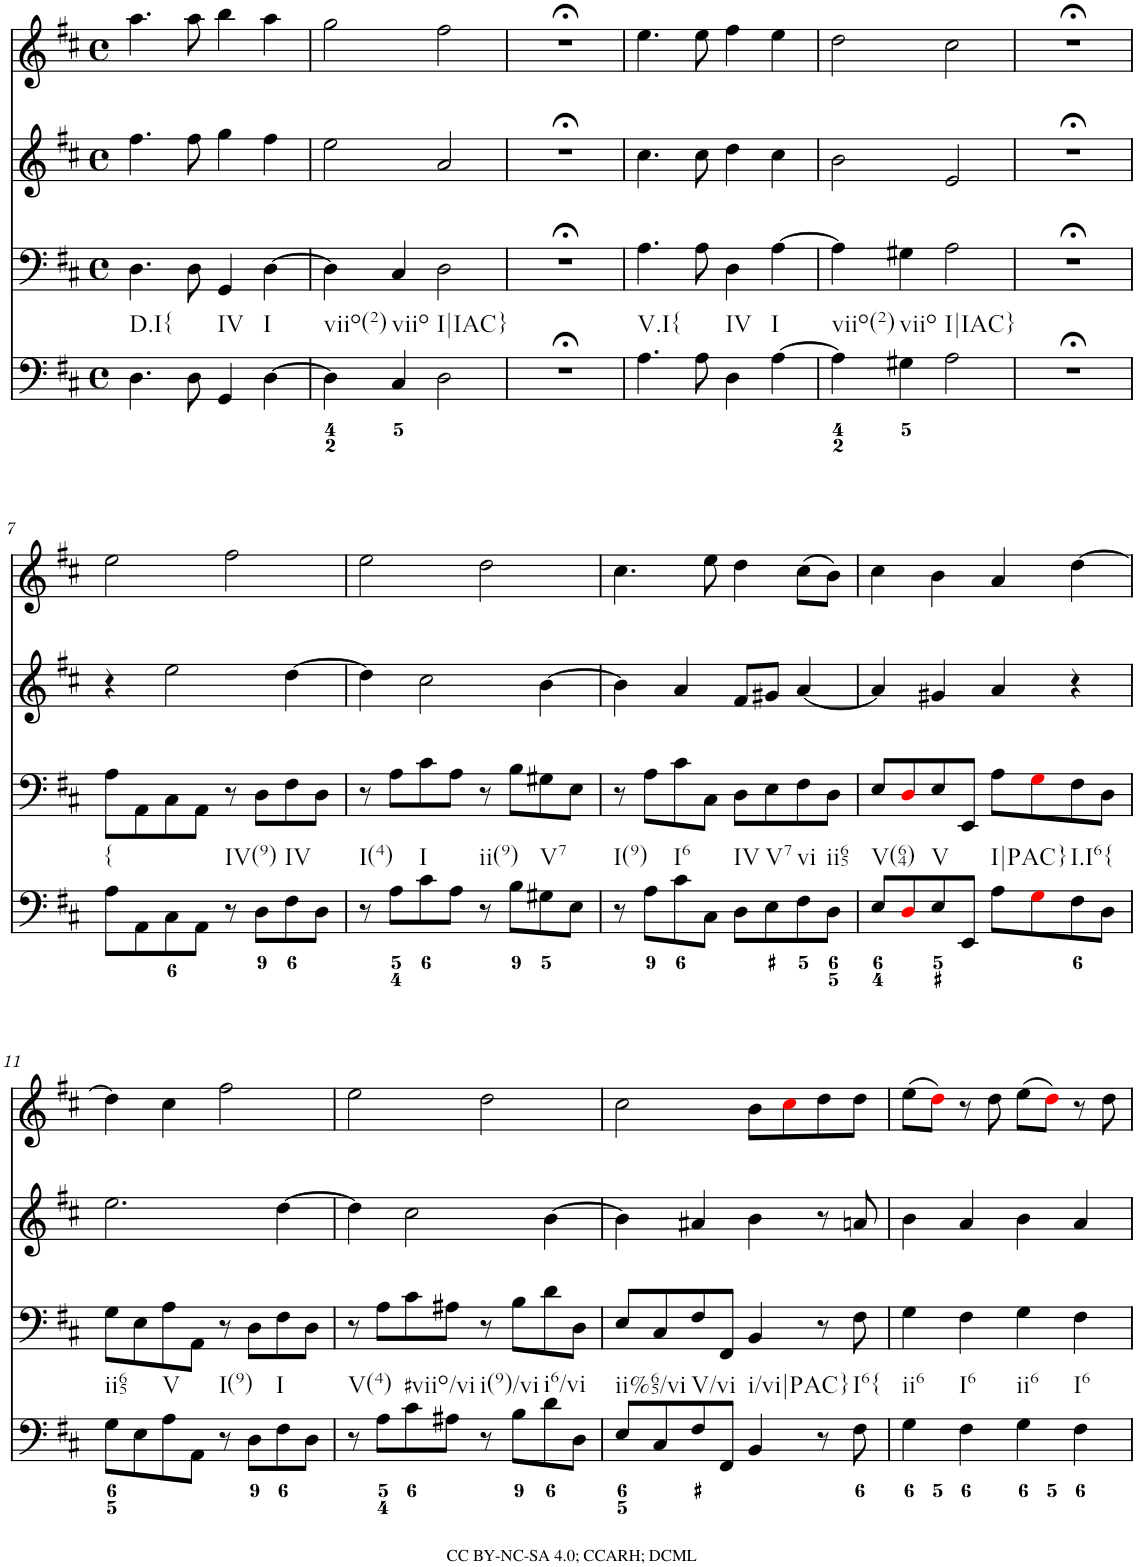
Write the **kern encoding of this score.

**kern	**kern	**kern	**kern
*part4	*part3	*part2	*part1
*staff4	*staff3	*staff2	*staff1
*I"Piano	*I"Piano	*I"Piano	*I"Piano
*I'Pno	*I'Pno	*I'Pno	*I'Pno
*clefF4	*clefF4	*clefG2	*clefG2
*k[f#c#]	*k[f#c#]	*k[f#c#]	*k[f#c#]
*D:	*D:	*D:	*D:
*M4/4	*M4/4	*M4/4	*M4/4
*met(c)	*met(c)	*met(c)	*met(c)
=1	=1	=1	=1
!LO:TX:b:t=D.I{	!	!	!
4.D\	4.D\	4.ff#\	4.aa\
8D\	8D\	8ff#\	8aa\
!LO:TX:b:t=IV	!	!	!
4GG/	4GG/	4gg\	4bb\
!LO:TX:b:t=I	!	!	!
[4D\	[4D\	4ff#\	4aa\
=2	=2	=2	=2
!LO:TX:b:t=viio(2)	!	!	!
4D\]	4D\]	2ee\	2gg\
!LO:TX:b:t=viio	!	!	!
4C#/	4C#/	.	.
!LO:TX:b:t=I|IAC}	!	!	!
2D\	2D\	2a/	2ff#\
=3	=3	=3	=3
1r;<	1r;<	1r;<	1r;<
=4	=4	=4	=4
!LO:TX:b:t=V.I{	!	!	!
4.A\	4.A\	4.cc#\	4.ee\
8A\	8A\	8cc#\	8ee\
!LO:TX:b:t=IV	!	!	!
4D\	4D\	4dd\	4ff#\
!LO:TX:b:t=I	!	!	!
[4A\	[4A\	4cc#\	4ee\
=5	=5	=5	=5
!LO:TX:b:t=viio(2)	!	!	!
4A\]	4A\]	2b\	2dd\
!LO:TX:b:t=viio	!	!	!
4G#X\	4G#X\	.	.
!LO:TX:b:t=I|IAC}	!	!	!
2A\	2A\	2e/	2cc#\
=6	=6	=6	=6
1r;<	1r;<	1r;<	1r;<
!!LO:LB:g=z
=7	=7	=7	=7
!LO:TX:b:t={	!	!	!
8A\L	8A\L	4r	2ee\
8AA\	8AA\	.	.
8C#\	8C#\	2ee\	.
8AA\J	8AA\J	.	.
!LO:TX:b:t=IV(9)	!	!	!
8r	8r	.	2ff#\
8D\L	8D\L	.	.
!LO:TX:b:t=IV	!	!	!
8F#\	8F#\	[4dd\	.
8D\J	8D\J	.	.
=8	=8	=8	=8
!LO:TX:b:t=I(4)	!	!	!
8r	8r	4dd\]	2ee\
8A\L	8A\L	.	.
!LO:TX:b:t=I	!	!	!
8c#\	8c#\	2cc#\	.
8A\J	8A\J	.	.
!LO:TX:b:t=ii(9)	!	!	!
8r	8r	.	2dd\
8B\L	8B\L	.	.
!LO:TX:b:t=V7	!	!	!
8G#X\	8G#X\	[4b\	.
8E\J	8E\J	.	.
=9	=9	=9	=9
!LO:TX:b:t=I(9)	!	!	!
8r	8r	4b\]	4.cc#\
8A\L	8A\L	.	.
!LO:TX:b:t=I6	!	!	!
8c#\	8c#\	4a/	.
8C#\J	8C#\J	.	8ee\
!LO:TX:b:t=IV	!	!	!
8D\L	8D\L	8f#/L	4dd\
!LO:TX:b:t=V7	!	!	!
8E\	8E\	8g#X/J	.
!LO:TX:b:t=vi	!	!	!
8F#\	8F#\	[4a/	(8cc#\L
!LO:TX:b:t=ii65	!	!	!
8D\J	8D\J	.	8b\J)
=10	=10	=10	=10
!LO:TX:b:t=V(64)	!	!	!
8E/L	8E/L	4a/]	4cc#\
8Di/	8Di/	.	.
!LO:TX:b:t=V	!	!	!
8E/	8E/	4g#X/	4b\
8EE/J	8EE/J	.	.
!LO:TX:b:t=I|PAC}	!	!	!
8A\L	8A\L	4a/	4a/
8Gi\	8Gi\	.	.
!LO:TX:b:t=I.I6{	!	!	!
8F#\	8F#\	4r	[4dd\
8D\J	8D\J	.	.
!!LO:LB:g=z
=11	=11	=11	=11
!LO:TX:b:t=ii65	!	!	!
8G\L	8G\L	2.ee\	4dd\]
8E\	8E\	.	.
!LO:TX:b:t=V	!	!	!
8A\	8A\	.	4cc#\
8AA\J	8AA\J	.	.
!LO:TX:b:t=I(9)	!	!	!
8r	8r	.	2ff#\
8D\L	8D\L	.	.
!LO:TX:b:t=I	!	!	!
8F#\	8F#\	[4dd\	.
8D\J	8D\J	.	.
=12	=12	=12	=12
!LO:TX:b:t=V(4)	!	!	!
8r	8r	4dd\]	2ee\
8A\L	8A\L	.	.
!LO:TX:b:t=#viio/vi	!	!	!
8c#\	8c#\	2cc#\	.
8A#X\J	8A#X\J	.	.
!LO:TX:b:t=i(9)/vi	!	!	!
8r	8r	.	2dd\
8B\L	8B\L	.	.
!LO:TX:b:t=i6/vi	!	!	!
8d\	8d\	[4b\	.
8D\J	8D\J	.	.
=13	=13	=13	=13
!LO:TX:b:t=ii%65/vi	!	!	!
8E/L	8E/L	4b\]	2cc#\
8C#/	8C#/	.	.
!LO:TX:b:t=V/vi	!	!	!
8F#/	8F#/	4a#X/	.
8FF#/J	8FF#/J	.	.
!LO:TX:b:t=i/vi|PAC}	!	!	!
4BB/	4BB/	4b\	8b\L
.	.	.	8cc#i\
8r	8r	8r	8dd\
!LO:TX:b:t=I6{	!	!	!
8F#\	8F#\	8an/	8dd\J
=14	=14	=14	=14
!LO:TX:b:t=ii6	!	!	!
4G\	4G\	4b\	(8ee\L
.	.	.	8ddi\J)
!LO:TX:b:t=I6	!	!	!
4F#\	4F#\	4a/	8r
.	.	.	8dd\
!LO:TX:b:t=ii6	!	!	!
4G\	4G\	4b\	(8ee\L
.	.	.	8ddi\J)
!LO:TX:b:t=I6	!	!	!
4F#\	4F#\	4a/	8r
.	.	.	8dd\
=	=	=	=
*-	*-	*-	*-
